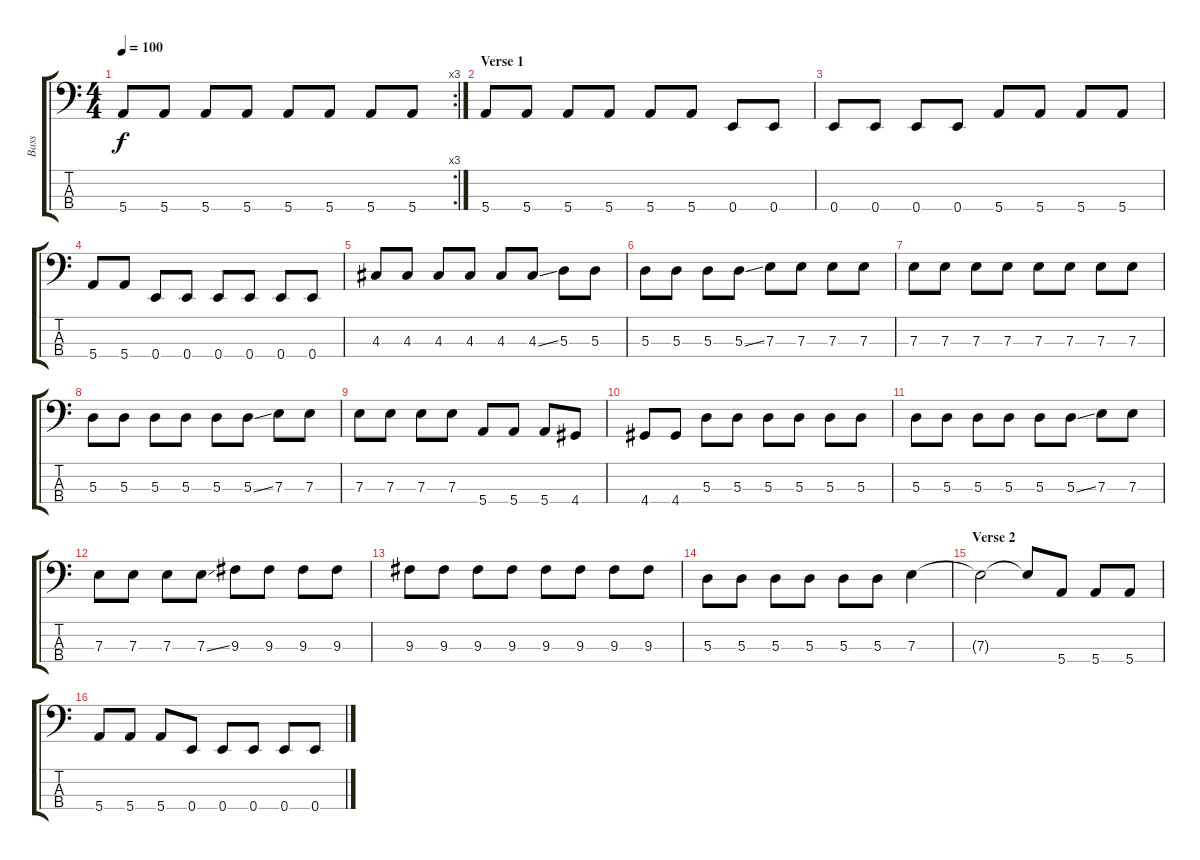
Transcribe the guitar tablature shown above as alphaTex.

\track ("Bass" "Bass") {instrument distortionguitar}
\staff {score tabs}
\tuning (G2 D2 A1 E1) {hide}
\rc 3
\ts (4 4)
\tempo 100
\clef f4
\ks c
5.4.8{dy f instrument distortionguitar} 5.4.8 5.4.8 5.4.8 5.4.8 5.4.8 5.4.8 5.4.8 |
\section ("" "Verse 1")
5.4.8 5.4.8 5.4.8 5.4.8 5.4.8 5.4.8 0.4.8 0.4.8 |
0.4.8 0.4.8 0.4.8 0.4.8 5.4.8 5.4.8 5.4.8 5.4.8 |
5.4.8 5.4.8 0.4.8 0.4.8 0.4.8 0.4.8 0.4.8 0.4.8 |
4.3.8 4.3.8 4.3.8 4.3.8 4.3.8 4.3{ss}.8 5.3.8 5.3.8 |
5.3.8 5.3.8 5.3.8 5.3{ss}.8 7.3.8 7.3.8 7.3.8 7.3.8 |
7.3.8 7.3.8 7.3.8 7.3.8 7.3.8 7.3.8 7.3.8 7.3.8 |
5.3.8 5.3.8 5.3.8 5.3.8 5.3.8 5.3{ss}.8 7.3.8 7.3.8 |
7.3.8 7.3.8 7.3.8 7.3.8 5.4.8 5.4.8 5.4.8 4.4.8 |
4.4.8 4.4.8 5.3.8 5.3.8 5.3.8 5.3.8 5.3.8 5.3.8 |
5.3.8 5.3.8 5.3.8 5.3.8 5.3.8 5.3{ss}.8 7.3.8 7.3.8 |
7.3.8 7.3.8 7.3.8 7.3{ss}.8 9.3.8 9.3.8 9.3.8 9.3.8 |
9.3.8 9.3.8 9.3.8 9.3.8 9.3.8 9.3.8 9.3.8 9.3.8 |
5.3.8 5.3.8 5.3.8 5.3.8 5.3.8 5.3.8 7.3.4 |
\section ("" "Verse 2")
7.3{t}.2 7.3{t}.8 5.4.8 5.4.8 5.4.8 |
5.4.8 5.4.8 5.4.8 0.4.8 0.4.8 0.4.8 0.4.8 0.4.8
